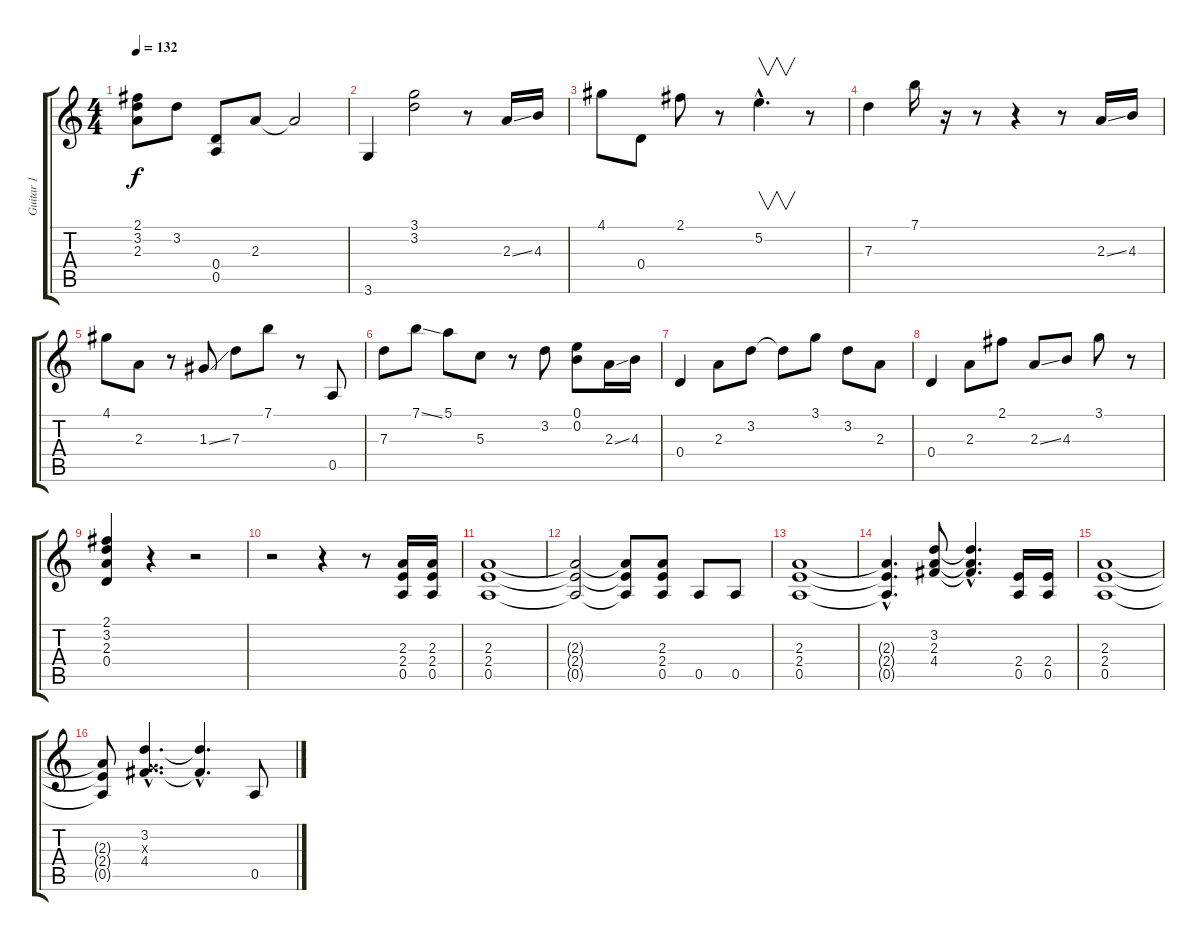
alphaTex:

\track ("Guitar 1" "Guitar 1") {instrument distortionguitar}
\staff {score tabs}
\tuning (E4 B3 G3 D3 A2 E2) {hide}
\ts (4 4)
\tempo 132
\clef g2
\ks c
(2.1 3.2 2.3).8{dy f} 3.2.8 (0.4 0.5).8 2.3.8 2.3{t}.2 |
3.6.4 (3.1 3.2).2 r.8 2.3{ss}.16 4.3.16 |
4.1.8 0.4.8 2.1.8 r.8 5.2{hac}.4{v d} r.8 |
7.3.4 7.1.16 r.16 r.8 r.4 r.8 2.3{ss}.16 4.3.16 |
4.1.8 2.3.8 r.8 1.3{ss}.8 7.3.8 7.1.8 r.8 0.5.8 |
7.3.8 7.1{ss}.8 5.1.8 5.3.8 r.8 3.2.8 (0.1 0.2).8 2.3{ss}.16 4.3.16 |
0.4.4 2.3.8 3.2.8 3.2{t}.8 3.1.8 3.2.8 2.3.8 |
0.4.4 2.3.8 2.1.8 2.3{ss}.8 4.3.8 3.1.8 r.8 |
(2.1 3.2 2.3 0.4).4 r.4 r.2 |
r.2 r.4 r.8 (2.3 2.4 0.5).16 (2.3 2.4 0.5).16 |
(2.3 2.4 0.5).1 |
(2.3{t} 2.4{t} 0.5{t}).2 (2.3{t} 2.4{t} 0.5{t}).8 (2.3 2.4 0.5).8 0.5.8 0.5.8 |
(2.3 2.4 0.5).1 |
(2.3{hac t} 2.4{hac t} 0.5{hac t}).4{d} (3.2 2.3 4.4).8 (3.2{hac t} 2.3{hac t} 4.4{hac t}).4{d} (2.4 0.5).16 (2.4 0.5).16 |
(2.3 2.4 0.5).1 |
(2.3{t} 2.4{t} 0.5{t}).8 (3.2{hac} 0.3{hac x} 4.4{hac}).4{d} (3.2{hac t} 4.4{hac t}).4{d} 0.5.8
